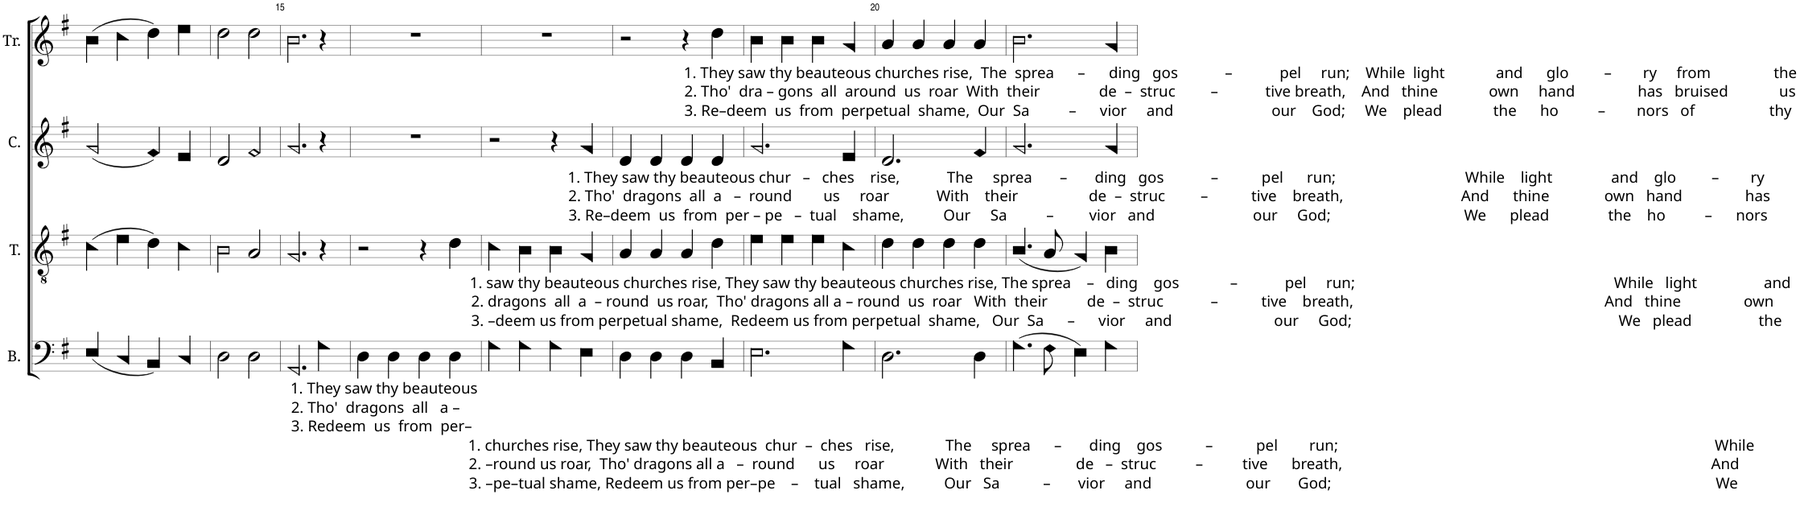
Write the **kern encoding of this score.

**kern	**kern	**kern	**kern
*part4	*part3	*part2	*part1
*staff4	*staff3	*staff2	*staff1
*I"B.	*I"T.	*I"C.	*I"Tr.
*I'B.	*I'T.	*I'C.	*I'Tr.
!!LO:PB:g=z
*clefF4	*clefGv2	*clefG2	*clefG2
*k[f#]	*k[f#]	*k[f#]	*k[f#]
*M4/4	*M4/4	*M4/4	*M4/4
*met(c)	*met(c)	*met(c)	*met(c)
=13	=13	=13	=13
(4E!/	(4c!\	(2g!/	(4b!\
4C!/	4e!\	.	4cc!\
4BB!/)	4d!\)	4f#!/)	4dd!\)
4C!/	4c!\	4e!/	4ee!\
=14	=14	=14	=14
2D!\	2B!\	2d!/	2dd!\
2D!\	2A!/	2f#!/	2dd!\
=15	=15	=15	=15
2.GG!/	2.G!/	2.g!/	2.b!\
!LO:TX:b:t=1. They saw thy beauteous	!	!	!
!LO:TX:b:t=2. Tho'  dragons  all   a –	!	!	!
!LO:TX:b:t=3. Redeem  us  from  per–	!	!	!
4G!\	4r	4r	4r
=16	=16	=16	=16
4D!\	2r	1r	1r
4D!\	.	.	.
4D!\	4r	.	.
4D!\	4d!\	.	.
=17	=17	=17	=17
!	!LO:TX:b:t=1. saw thy beauteous churches rise, They saw thy beauteous churches rise, The sprea    –   ding    gos             –            pel     run;                                                                  While   light                 and	!	!
!	!LO:TX:b:t=2. dragons  all  a  – round  us roar,  Tho' dragons all a – round  us  roar   With  their          de  –  struc            –           tive    breath,                                                                And   thine                own	!	!
!	!LO:TX:b:t=3. –deem us from perpetual shame,  Redeem us from perpetual  shame,   Our  Sa      –      vior     and                          our     God;                                                                    We   plead                 the	!	!
!LO:TX:b:t=1. churches rise, They saw thy beauteous  chur  –  ches   rise,             The     sprea      –       ding    gos           –           pel        run;                                                                                                While	!	!	!
!LO:TX:b:t=2. –round us roar,  Tho' dragons all a   –  round      us     roar             With   their                de   –  struc          –          tive      breath,                                                                                              And	!	!	!
!LO:TX:b:t=3. –pe–tual shame, Redeem us from per–pe    –    tual   shame,          Our   Sa           –       vior     and                        our       God;                                                                                                  We	!	!	!
4G!\	4c!\	2r	1r
4G!\	4B!\	.	.
4G!\	4B!\	4r	.
!	!	!LO:TX:b:t=1. They saw thy beauteous chur   –   ches    rise,            The     sprea       –       ding   gos            –           pel      run;                                 While    light               and    glo         –        ry	!
!	!	!LO:TX:b:t=2. Tho'  dragons  all  a   –  round        us     roar            With    their                  de  –  struc         –           tive    breath,                              And      thine              own   hand                has	!
!	!	!LO:TX:b:t=3. Re–deem  us  from  per – pe   –  tual    shame,          Our     Sa          –         vior   and                         our     God;                                  We      plead               the    ho          –      nors	!
4E!\	4G!/	4g!/	.
=18	=18	=18	=18
4D!\	4A!/	4d!/	2r
4D!\	4A!/	4d!/	.
4D!\	4A!/	4d!/	4r
!	!	!	!LO:TX:b:t=1. They saw thy beauteous churches rise,  The  sprea      –      ding   gos            –            pel     run;    While  light             and      glo         –        ry     from                the
!	!	!	!LO:TX:b:t=2. Tho'  dra – gons  all  around  us  roar  With  their               de  –  struc         –            tive breath,    And   thine             own     hand                has   bruised             us
!	!	!	!LO:TX:b:t=3. Re–deem  us  from  perpetual  shame,  Our  Sa          –      vior     and                         our    God;     We    plead             the      ho          –        nors   of                   thy
4BB!/	4d!\	4d!/	4dd!\
=19	=19	=19	=19
2.E!\	4e!\	2.g!/	4b!\
.	4e!\	.	4b!\
.	4e!\	.	4b!\
4G!\	4c!\	4e!/	4g!/
=20	=20	=20	=20
2.D!\	4d!\	2.d!/	4a!/
.	4d!\	.	4a!/
.	4d!\	.	4a!/
4D!\	4d!\	4f#!/	4a!/
=21	=21	=21	=21
(4.G!\	(4.B!/	2.g!/	2.b!\
8F#!\	8A!/	.	.
4E!\)	4G!/)	.	.
4G!\	4B!\	4g!/	4g!/
=	=	=	=
*-	*-	*-	*-
